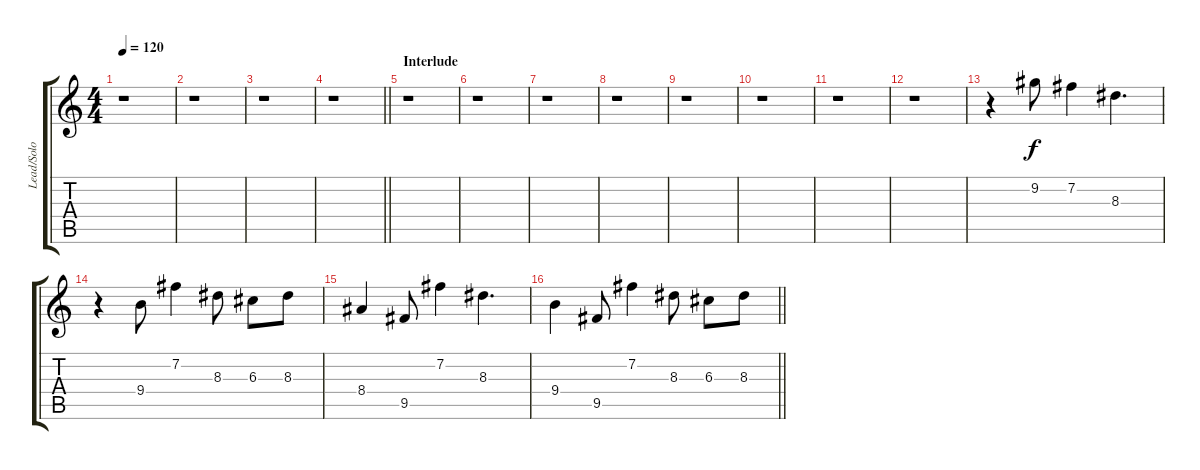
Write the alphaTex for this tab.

\track ("Lead/Solo Guitar" "Lead/Solo ") {instrument electricguitarjazz}
\staff {score tabs}
\tuning (E4 B3 G3 D3 A2 E2) {hide}
\ts (4 4)
\tempo 120
\clef g2
\ks c
r.1{dy f} |
r.1 |
r.1 |
\barLineRight lightlight
r.1 |
\section ("" "Interlude")
r.1 |
r.1 |
r.1 |
r.1 |
r.1 |
r.1 |
r.1 |
r.1 |
r.4 9.2.8 7.2.4 8.3.4{d} |
r.4 9.4.8 7.2.4 8.3.8 6.3.8 8.3.8 |
8.4.4 9.5.8 7.2.4 8.3.4{d} |
\barLineRight lightlight
9.4.4 9.5.8 7.2.4 8.3.8 6.3.8 8.3.8
